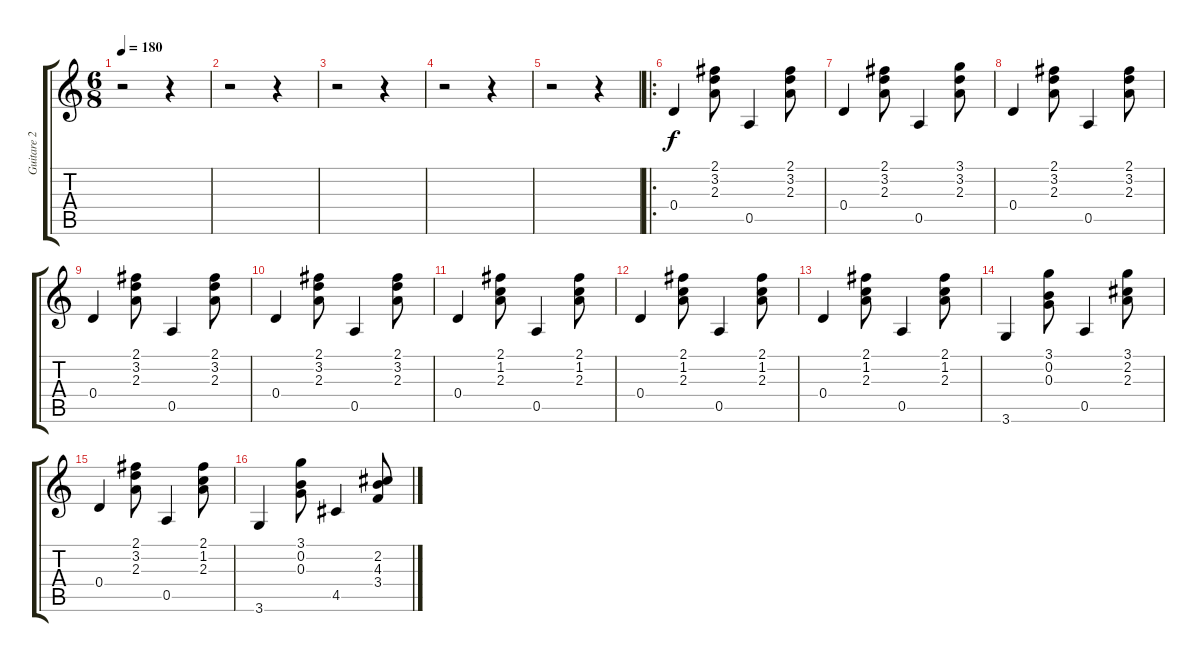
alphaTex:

\track ("Guitare 2" "Guitare 2") {instrument acousticguitarnylon}
\staff {score tabs}
\tuning (E4 B3 G3 D3 A2 E2) {hide}
\ts (6 8)
\tempo 180
\clef g2
\ks c
r.2{dy f instrument acousticguitarnylon} r.4 |
r.2 r.4 |
r.2 r.4 |
r.2 r.4 |
r.2 r.4 |
\ro
0.4.4 (2.1 3.2 2.3).8 0.5.4 (2.1 3.2 2.3).8 |
0.4.4 (2.1 3.2 2.3).8 0.5.4 (3.1 3.2 2.3).8 |
0.4.4 (2.1 3.2 2.3).8 0.5.4 (2.1 3.2 2.3).8 |
0.4.4 (2.1 3.2 2.3).8 0.5.4 (2.1 3.2 2.3).8 |
0.4.4 (2.1 3.2 2.3).8 0.5.4 (2.1 3.2 2.3).8 |
0.4.4 (2.1 1.2 2.3).8 0.5.4 (2.1 1.2 2.3).8 |
0.4.4 (2.1 1.2 2.3).8 0.5.4 (2.1 1.2 2.3).8 |
0.4.4 (2.1 1.2 2.3).8 0.5.4 (2.1 1.2 2.3).8 |
3.6.4 (3.1 0.2 0.3).8 0.5.4 (3.1 2.2 2.3).8 |
0.4.4 (2.1 3.2 2.3).8 0.5.4 (2.1 1.2 2.3).8 |
3.6.4 (3.1 0.2 0.3).8 4.5.4 (2.2 4.3 3.4).8
